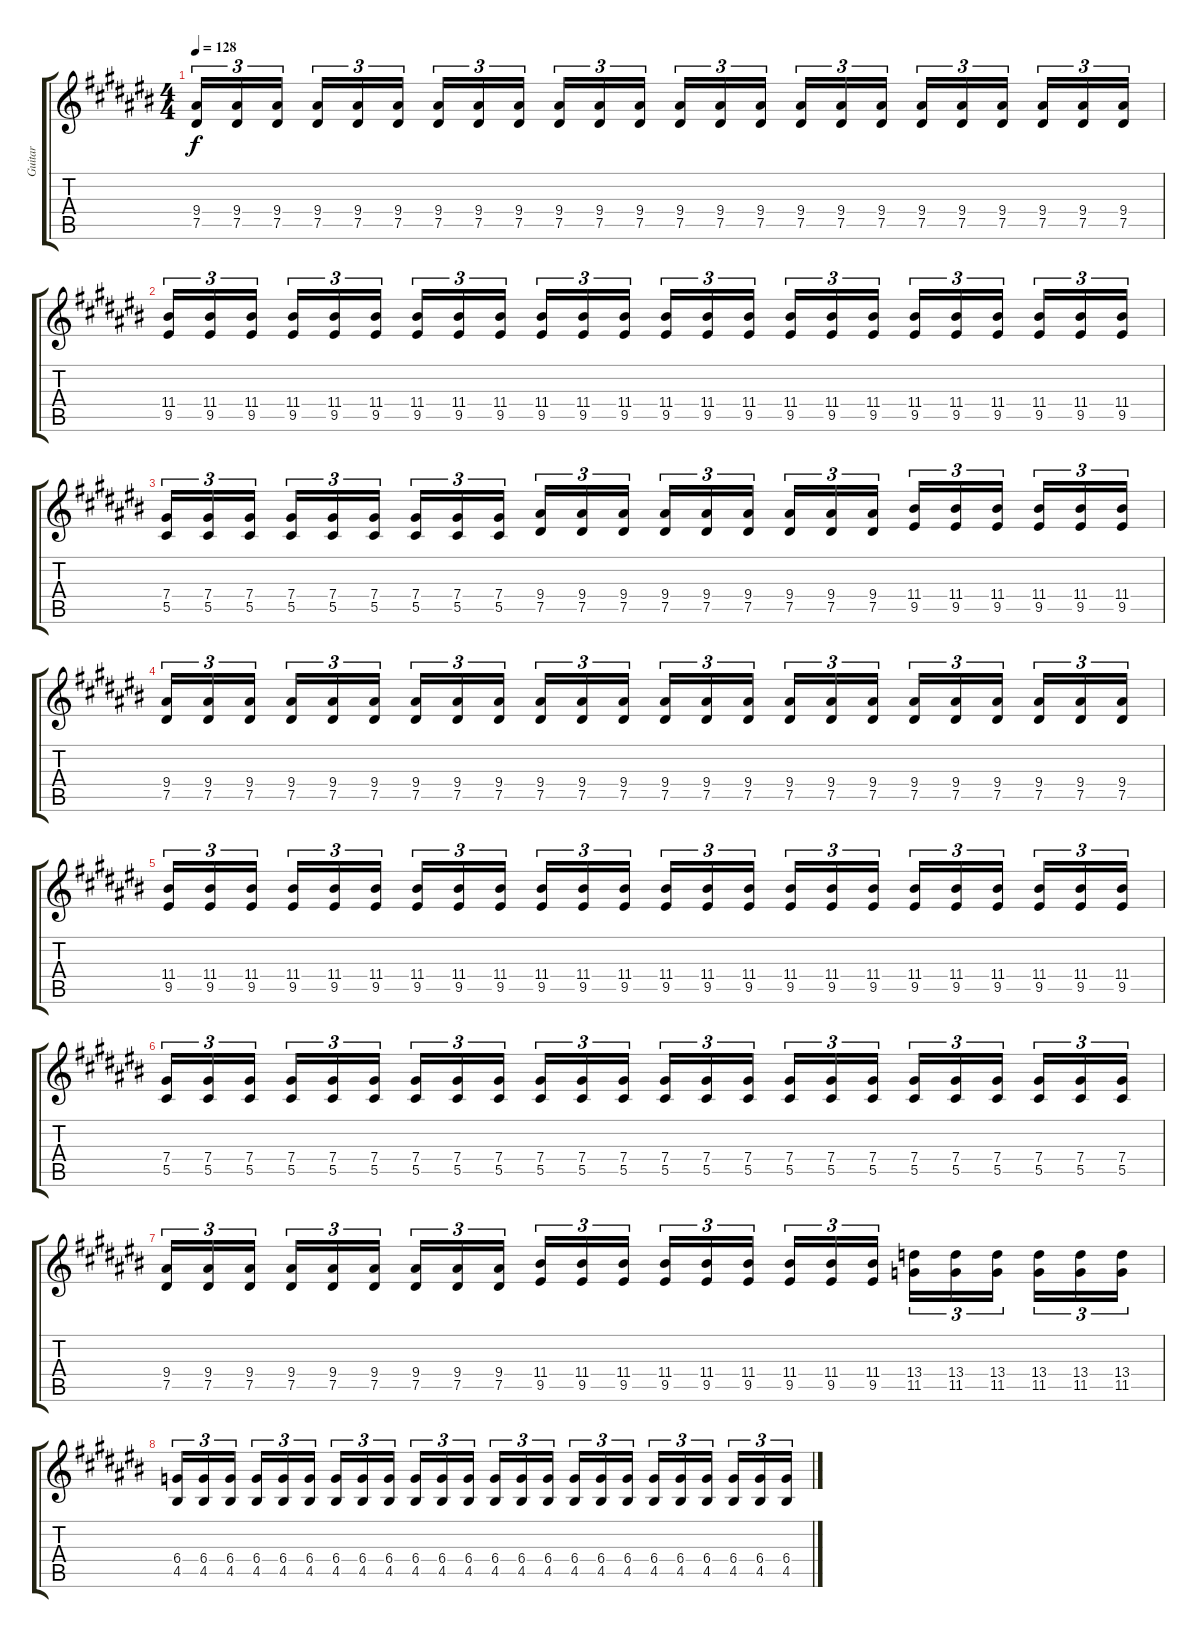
\track ("Guitar" "Guitar") {instrument distortionguitar}
\staff {score tabs}
\tuning (Eb4 Bb3 Gb3 Db3 Ab2 Eb2) {hide}
\ts (4 4)
\tempo 128
\clef g2
\ks c#
(9.4 7.5).16{tu (3 2) dy f} (9.4 7.5).16{tu (3 2)} (9.4 7.5).16{tu (3 2)} (9.4 7.5).16{tu (3 2)} (9.4 7.5).16{tu (3 2)} (9.4 7.5).16{tu (3 2)} (9.4 7.5).16{tu (3 2)} (9.4 7.5).16{tu (3 2)} (9.4 7.5).16{tu (3 2)} (9.4 7.5).16{tu (3 2)} (9.4 7.5).16{tu (3 2)} (9.4 7.5).16{tu (3 2)} (9.4 7.5).16{tu (3 2)} (9.4 7.5).16{tu (3 2)} (9.4 7.5).16{tu (3 2)} (9.4 7.5).16{tu (3 2)} (9.4 7.5).16{tu (3 2)} (9.4 7.5).16{tu (3 2)} (9.4 7.5).16{tu (3 2)} (9.4 7.5).16{tu (3 2)} (9.4 7.5).16{tu (3 2)} (9.4 7.5).16{tu (3 2)} (9.4 7.5).16{tu (3 2)} (9.4 7.5).16{tu (3 2)} |
(11.4 9.5).16{tu (3 2)} (11.4 9.5).16{tu (3 2)} (11.4 9.5).16{tu (3 2)} (11.4 9.5).16{tu (3 2)} (11.4 9.5).16{tu (3 2)} (11.4 9.5).16{tu (3 2)} (11.4 9.5).16{tu (3 2)} (11.4 9.5).16{tu (3 2)} (11.4 9.5).16{tu (3 2)} (11.4 9.5).16{tu (3 2)} (11.4 9.5).16{tu (3 2)} (11.4 9.5).16{tu (3 2)} (11.4 9.5).16{tu (3 2)} (11.4 9.5).16{tu (3 2)} (11.4 9.5).16{tu (3 2)} (11.4 9.5).16{tu (3 2)} (11.4 9.5).16{tu (3 2)} (11.4 9.5).16{tu (3 2)} (11.4 9.5).16{tu (3 2)} (11.4 9.5).16{tu (3 2)} (11.4 9.5).16{tu (3 2)} (11.4 9.5).16{tu (3 2)} (11.4 9.5).16{tu (3 2)} (11.4 9.5).16{tu (3 2)} |
(7.4 5.5).16{tu (3 2)} (7.4 5.5).16{tu (3 2)} (7.4 5.5).16{tu (3 2)} (7.4 5.5).16{tu (3 2)} (7.4 5.5).16{tu (3 2)} (7.4 5.5).16{tu (3 2)} (7.4 5.5).16{tu (3 2)} (7.4 5.5).16{tu (3 2)} (7.4 5.5).16{tu (3 2)} (9.4 7.5).16{tu (3 2)} (9.4 7.5).16{tu (3 2)} (9.4 7.5).16{tu (3 2)} (9.4 7.5).16{tu (3 2)} (9.4 7.5).16{tu (3 2)} (9.4 7.5).16{tu (3 2)} (9.4 7.5).16{tu (3 2)} (9.4 7.5).16{tu (3 2)} (9.4 7.5).16{tu (3 2)} (11.4 9.5).16{tu (3 2)} (11.4 9.5).16{tu (3 2)} (11.4 9.5).16{tu (3 2)} (11.4 9.5).16{tu (3 2)} (11.4 9.5).16{tu (3 2)} (11.4 9.5).16{tu (3 2)} |
(9.4 7.5).16{tu (3 2)} (9.4 7.5).16{tu (3 2)} (9.4 7.5).16{tu (3 2)} (9.4 7.5).16{tu (3 2)} (9.4 7.5).16{tu (3 2)} (9.4 7.5).16{tu (3 2)} (9.4 7.5).16{tu (3 2)} (9.4 7.5).16{tu (3 2)} (9.4 7.5).16{tu (3 2)} (9.4 7.5).16{tu (3 2)} (9.4 7.5).16{tu (3 2)} (9.4 7.5).16{tu (3 2)} (9.4 7.5).16{tu (3 2)} (9.4 7.5).16{tu (3 2)} (9.4 7.5).16{tu (3 2)} (9.4 7.5).16{tu (3 2)} (9.4 7.5).16{tu (3 2)} (9.4 7.5).16{tu (3 2)} (9.4 7.5).16{tu (3 2)} (9.4 7.5).16{tu (3 2)} (9.4 7.5).16{tu (3 2)} (9.4 7.5).16{tu (3 2)} (9.4 7.5).16{tu (3 2)} (9.4 7.5).16{tu (3 2)} |
(11.4 9.5).16{tu (3 2)} (11.4 9.5).16{tu (3 2)} (11.4 9.5).16{tu (3 2)} (11.4 9.5).16{tu (3 2)} (11.4 9.5).16{tu (3 2)} (11.4 9.5).16{tu (3 2)} (11.4 9.5).16{tu (3 2)} (11.4 9.5).16{tu (3 2)} (11.4 9.5).16{tu (3 2)} (11.4 9.5).16{tu (3 2)} (11.4 9.5).16{tu (3 2)} (11.4 9.5).16{tu (3 2)} (11.4 9.5).16{tu (3 2)} (11.4 9.5).16{tu (3 2)} (11.4 9.5).16{tu (3 2)} (11.4 9.5).16{tu (3 2)} (11.4 9.5).16{tu (3 2)} (11.4 9.5).16{tu (3 2)} (11.4 9.5).16{tu (3 2)} (11.4 9.5).16{tu (3 2)} (11.4 9.5).16{tu (3 2)} (11.4 9.5).16{tu (3 2)} (11.4 9.5).16{tu (3 2)} (11.4 9.5).16{tu (3 2)} |
(7.4 5.5).16{tu (3 2)} (7.4 5.5).16{tu (3 2)} (7.4 5.5).16{tu (3 2)} (7.4 5.5).16{tu (3 2)} (7.4 5.5).16{tu (3 2)} (7.4 5.5).16{tu (3 2)} (7.4 5.5).16{tu (3 2)} (7.4 5.5).16{tu (3 2)} (7.4 5.5).16{tu (3 2)} (7.4 5.5).16{tu (3 2)} (7.4 5.5).16{tu (3 2)} (7.4 5.5).16{tu (3 2)} (7.4 5.5).16{tu (3 2)} (7.4 5.5).16{tu (3 2)} (7.4 5.5).16{tu (3 2)} (7.4 5.5).16{tu (3 2)} (7.4 5.5).16{tu (3 2)} (7.4 5.5).16{tu (3 2)} (7.4 5.5).16{tu (3 2)} (7.4 5.5).16{tu (3 2)} (7.4 5.5).16{tu (3 2)} (7.4 5.5).16{tu (3 2)} (7.4 5.5).16{tu (3 2)} (7.4 5.5).16{tu (3 2)} |
(9.4 7.5).16{tu (3 2)} (9.4 7.5).16{tu (3 2)} (9.4 7.5).16{tu (3 2)} (9.4 7.5).16{tu (3 2)} (9.4 7.5).16{tu (3 2)} (9.4 7.5).16{tu (3 2)} (9.4 7.5).16{tu (3 2)} (9.4 7.5).16{tu (3 2)} (9.4 7.5).16{tu (3 2)} (11.4 9.5).16{tu (3 2)} (11.4 9.5).16{tu (3 2)} (11.4 9.5).16{tu (3 2)} (11.4 9.5).16{tu (3 2)} (11.4 9.5).16{tu (3 2)} (11.4 9.5).16{tu (3 2)} (11.4 9.5).16{tu (3 2)} (11.4 9.5).16{tu (3 2)} (11.4 9.5).16{tu (3 2)} (13.4 11.5).16{tu (3 2)} (13.4 11.5).16{tu (3 2)} (13.4 11.5).16{tu (3 2)} (13.4 11.5).16{tu (3 2)} (13.4 11.5).16{tu (3 2)} (13.4 11.5).16{tu (3 2)} |
(6.4 4.5).16{tu (3 2)} (6.4 4.5).16{tu (3 2)} (6.4 4.5).16{tu (3 2)} (6.4 4.5).16{tu (3 2)} (6.4 4.5).16{tu (3 2)} (6.4 4.5).16{tu (3 2)} (6.4 4.5).16{tu (3 2)} (6.4 4.5).16{tu (3 2)} (6.4 4.5).16{tu (3 2)} (6.4 4.5).16{tu (3 2)} (6.4 4.5).16{tu (3 2)} (6.4 4.5).16{tu (3 2)} (6.4 4.5).16{tu (3 2)} (6.4 4.5).16{tu (3 2)} (6.4 4.5).16{tu (3 2)} (6.4 4.5).16{tu (3 2)} (6.4 4.5).16{tu (3 2)} (6.4 4.5).16{tu (3 2)} (6.4 4.5).16{tu (3 2)} (6.4 4.5).16{tu (3 2)} (6.4 4.5).16{tu (3 2)} (6.4 4.5).16{tu (3 2)} (6.4 4.5).16{tu (3 2)} (6.4 4.5).16{tu (3 2)}
